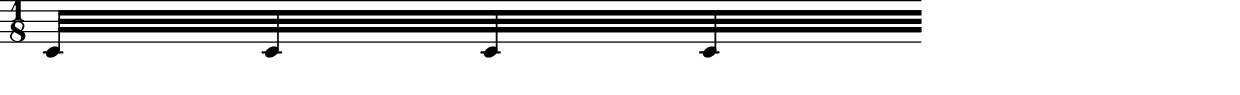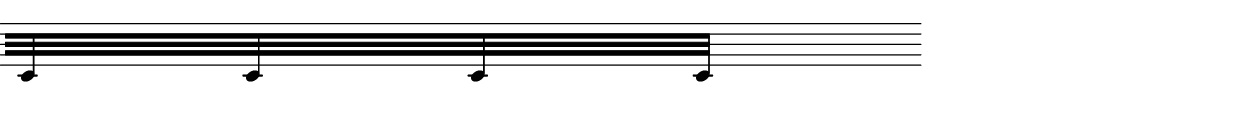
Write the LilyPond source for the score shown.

%% Generated by lilypond-book
%% Options: [exampleindent=10.16\mm,indent=0\mm,line-width=160\mm,paper-height=845.047\pt,paper-width=597.508\pt,papersize='(cons (* 597.508 pt) (* 845.047 pt))]
\include "lilypond-book-preamble.ly"


% ****************************************************************
% Start cut-&-pastable-section
% ****************************************************************

#(ly:set-option 'eps-box-padding 3.000000)



\paper {
  #(set-paper-size '(cons (* 597.508 pt) (* 845.047 pt)))
  indent = 0\mm
  line-width = 160\mm
  % offset the left padding, also add 1mm as lilypond creates cropped
  % images with a little space on the right
  line-width = #(- line-width (* mm  3.000000) (* mm 1))
}

\layout {
  
}




% ****************************************************************
% ly snippet:
% ****************************************************************
\sourcefilename "/lilypond-2.26.0/input/regression/beam-break-no-bar.ly"
\sourcefileline 0
\header
{
  texidoc = "Broken beams have sane endings even if grobs
  are not present at the broken end. "

}

\version "2.23.10"

\new Staff \with {
   \remove Bar_engraver
   \remove Clef_engraver
   \override Beam.breakable = ##t
} {
   \time 1/8
   c'32 [
   c'32
   c'32
   c'32
   \break
   c'32
   c'32
   c'32
   c'32 ]
}



% ****************************************************************
% end ly snippet
% ****************************************************************
